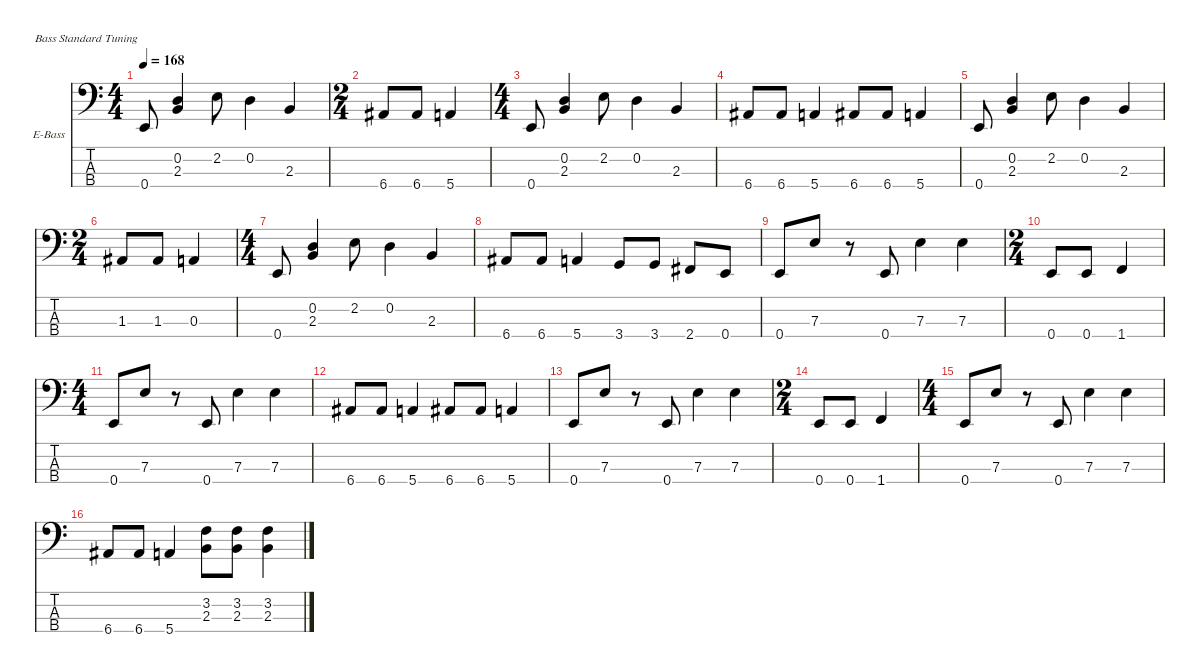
\hideDynamics
\bracketExtendMode nobrackets
\firstSystemTrackNameOrientation horizontal
\otherSystemsTrackNameOrientation horizontal
\track ("Bass" "E-Bass") {instrument electricbasspick}
\staff {score tabs}
\tuning (G2 D2 A1 E1)
\ts (4 4)
\tempo 168
\clef f4
\ks c
0.4.8{dy fff} (0.2 2.3).4{dy f} 2.2.8{dy fff} 0.2.4 2.3.4 |
\ts (2 4)
6.4{acc #}.8{dy f} 6.4{acc #}.8 5.4.4 |
\ts (4 4)
0.4.8{dy fff} (0.2 2.3).4{dy f} 2.2.8{dy fff} 0.2.4 2.3.4 |
6.4{acc #}.8{dy f} 6.4{acc #}.8 5.4.4 6.4{acc #}.8 6.4{acc #}.8 5.4.4 |
0.4.8{dy fff} (0.2 2.3).4{dy f} 2.2.8{dy fff} 0.2.4 2.3.4 |
\ts (2 4)
1.3{acc #}.8 1.3{acc #}.8 0.3.4 |
\ts (4 4)
0.4.8 (0.2 2.3).4{dy f} 2.2.8{dy fff} 0.2.4 2.3.4 |
6.4{acc #}.8{dy f} 6.4{acc #}.8 5.4.4 3.4.8{dy fff} 3.4.8 2.4{acc #}.8 0.4.8 |
0.4.8 7.3.8{dy f} r.8 0.4.8{dy fff} 7.3.4{dy f} 7.3.4 |
\ts (2 4)
0.4.8{dy fff} 0.4.8 1.4.4 |
\ts (4 4)
0.4.8 7.3.8{dy f} r.8 0.4.8{dy fff} 7.3.4{dy f} 7.3.4 |
6.4{acc #}.8 6.4{acc #}.8 5.4.4 6.4{acc #}.8 6.4{acc #}.8 5.4.4 |
0.4.8{dy fff} 7.3.8{dy f} r.8 0.4.8{dy fff} 7.3.4{dy f} 7.3.4 |
\ts (2 4)
0.4.8{dy fff} 0.4.8 1.4.4 |
\ts (4 4)
0.4.8 7.3.8{dy f} r.8 0.4.8{dy fff} 7.3.4{dy f} 7.3.4 |
6.4{acc #}.8 6.4{acc #}.8 5.4.4 (3.2 2.3).8{dy fff} (3.2 2.3).8 (3.2 2.3).4
